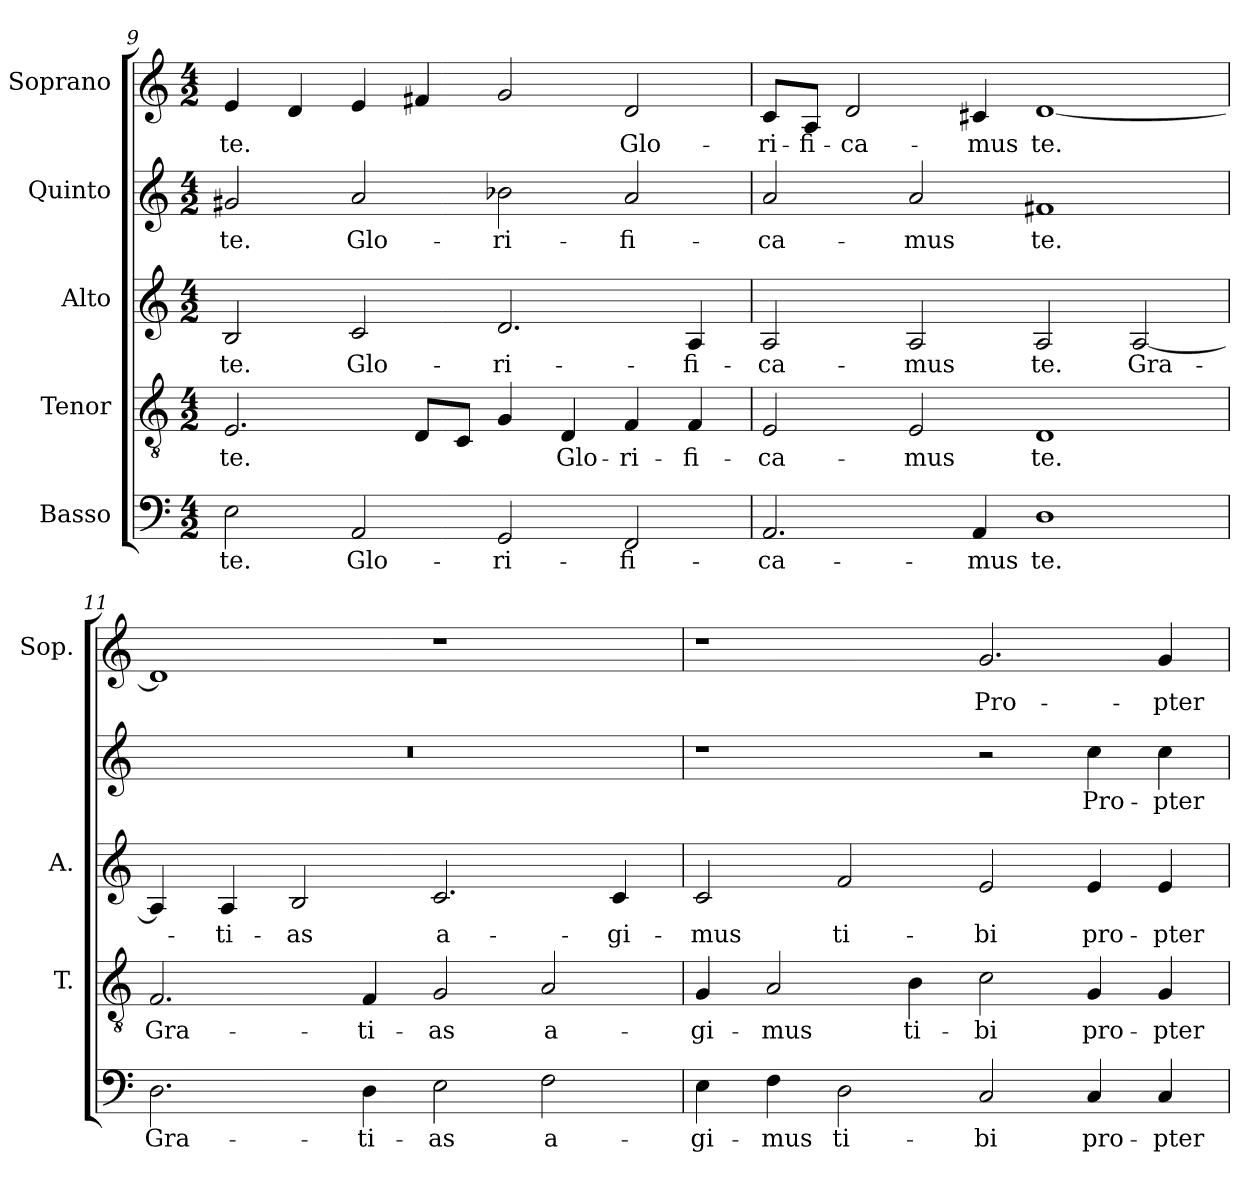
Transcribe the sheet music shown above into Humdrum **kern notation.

**kern	**text	**kern	**text	**kern	**text	**kern	**text	**kern	**text
*part5	*part5	*part4	*part4	*part3	*part3	*part2	*part2	*part1	*part1
*staff5	*staff5	*staff4	*staff4	*staff3	*staff3	*staff2	*staff2	*staff1	*staff1
*I"Basso	*	*I"Tenor	*	*I"Alto	*	*I"Quinto	*	*I"Soprano	*
*	*	*I'T.	*	*I'A.	*	*	*	*I'Sop.	*
*clefF4	*	*clefGv2	*	*clefG2	*	*clefG2	*	*clefG2	*
*	*	*ITrd7c12	*	*	*	*	*	*	*
*k[]	*	*k[]	*	*k[]	*	*k[]	*	*k[]	*
*C:	*	*C:	*	*C:	*	*C:	*	*C:	*
*M4/2	*	*M4/2	*	*M4/2	*	*M4/2	*	*M4/2	*
=9	=9	=9	=9	=9	=9	=9	=9	=9	=9
!	!LO:LY:b:color=#000000	!	!	!	!	!	!	!	!
!	!	!	!LO:LY:b:color=#000000	!	!	!	!	!	!
!	!	!	!	!	!LO:LY:b:color=#000000	!	!	!	!
!	!	!	!	!	!	!	!LO:LY:b:color=#000000	!	!
!	!	!	!	!	!	!	!	!	!LO:LY:b:color=#000000
2Ei\	te.	2.EEi/	te.	2Bi/	te.	2g#Xi/	te.	4ei/	te.
.	.	.	.	.	.	.	.	4di/	.
!	!LO:LY:b:color=#000000	!	!	!	!	!	!	!	!
!	!	!	!	!	!LO:LY:b:color=#000000	!	!	!	!
!	!	!	!	!	!	!	!LO:LY:b:color=#000000	!	!
2AAi/	Glo-	.	.	2ci/	Glo-	2ai/	Glo-	4ei/	.
.	.	8DDi/L	.	.	.	.	.	4f#Xi/	.
.	.	8CCi/J	.	.	.	.	.	.	.
!	!LO:LY:b:color=#000000	!	!	!	!	!	!	!	!
!	!	!	!	!	!LO:LY:b:color=#000000	!	!	!	!
!	!	!	!	!	!	!	!LO:LY:b:color=#000000	!	!
2GGi/	-ri-	4GGi/	.	2.di/	-ri-	2b-Xi\	-ri-	2gi/	.
!	!	!	!LO:LY:b:color=#000000	!	!	!	!	!	!
.	.	4DDi/	Glo-	.	.	.	.	.	.
!	!LO:LY:b:color=#000000	!	!	!	!	!	!	!	!
!	!	!	!LO:LY:b:color=#000000	!	!	!	!	!	!
!	!	!	!	!	!	!	!LO:LY:b:color=#000000	!	!
!	!	!	!	!	!	!	!	!	!LO:LY:b:color=#000000
2FFi/	-fi-	4FFi/	-ri-	.	.	2ai/	-fi-	2di/	Glo-
!	!	!	!LO:LY:b:color=#000000	!	!	!	!	!	!
!	!	!	!	!	!LO:LY:b:color=#000000	!	!	!	!
.	.	4FFi/	-fi-	4Ai/	-fi-	.	.	.	.
=10	=10	=10	=10	=10	=10	=10	=10	=10	=10
!	!LO:LY:b:color=#000000	!	!	!	!	!	!	!	!
!	!	!	!LO:LY:b:color=#000000	!	!	!	!	!	!
!	!	!	!	!	!LO:LY:b:color=#000000	!	!	!	!
!	!	!	!	!	!	!	!LO:LY:b:color=#000000	!	!
!	!	!	!	!	!	!	!	!	!LO:LY:b:color=#000000
2.AAi/	-ca-	2EEi/	-ca-	2Ai/	-ca-	2ai/	-ca-	8ci/L	-ri-
!	!	!	!	!	!	!	!	!	!LO:LY:b:color=#000000
.	.	.	.	.	.	.	.	8Ai/J	-fi-
!	!	!	!	!	!	!	!	!	!LO:LY:b:color=#000000
.	.	.	.	.	.	.	.	2di/	-ca-
!	!	!	!LO:LY:b:color=#000000	!	!	!	!	!	!
!	!	!	!	!	!LO:LY:b:color=#000000	!	!	!	!
!	!	!	!	!	!	!	!LO:LY:b:color=#000000	!	!
.	.	2EEi/	-mus	2Ai/	-mus	2ai/	-mus	.	.
!	!LO:LY:b:color=#000000	!	!	!	!	!	!	!	!
!	!	!	!	!	!	!	!	!	!LO:LY:b:color=#000000
4AAi/	-mus	.	.	.	.	.	.	4c#Xi/	-mus
!	!LO:LY:b:color=#000000	!	!	!	!	!	!	!	!
!	!	!	!LO:LY:b:color=#000000	!	!	!	!	!	!
!	!	!	!	!	!LO:LY:b:color=#000000	!	!	!	!
!	!	!	!	!	!	!	!LO:LY:b:color=#000000	!	!
!	!	!	!	!	!	!	!	!	!LO:LY:b:color=#000000
1Di	te.	1DDi	te.	2Ai/	te.	1f#Xi	te.	[1di	te.
!	!	!	!	!	!LO:LY:b:color=#000000	!	!	!	!
.	.	.	.	[2Ai/	Gra-	.	.	.	.
=11	=11	=11	=11	=11	=11	=11	=11	=11	=11
!	!LO:LY:b:color=#000000	!	!	!	!	!	!	!	!
!	!	!	!LO:LY:b:color=#000000	!	!	!LO:N:vis=1	!	!	!
2.Di\	Gra-	2.FFi/	Gra-	4Ai/]	.	0r	.	1di]	.
!	!	!	!	!	!LO:LY:b:color=#000000	!	!	!	!
.	.	.	.	4Ai/	-ti-	.	.	.	.
!	!	!	!	!	!LO:LY:b:color=#000000	!	!	!	!
.	.	.	.	2Bi/	-as	.	.	.	.
!	!LO:LY:b:color=#000000	!	!	!	!	!	!	!	!
!	!	!	!LO:LY:b:color=#000000	!	!	!	!	!	!
4Di\	-ti-	4FFi/	-ti-	.	.	.	.	.	.
!	!LO:LY:b:color=#000000	!	!	!	!	!	!	!	!
!	!	!	!LO:LY:b:color=#000000	!	!	!	!	!	!
!	!	!	!	!	!LO:LY:b:color=#000000	!	!	!	!
2Ei\	-as	2GGi/	-as	2.ci/	a-	.	.	1r	.
!	!LO:LY:b:color=#000000	!	!	!	!	!	!	!	!
!	!	!	!LO:LY:b:color=#000000	!	!	!	!	!	!
2Fi\	a-	2AAi/	a-	.	.	.	.	.	.
!	!	!	!	!	!LO:LY:b:color=#000000	!	!	!	!
.	.	.	.	4ci/	-gi-	.	.	.	.
!!LO:LB:g=z
=12	=12	=12	=12	=12	=12	=12	=12	=12	=12
!	!LO:LY:b:color=#000000	!	!	!	!	!	!	!	!
!	!	!	!LO:LY:b:color=#000000	!	!	!	!	!	!
!	!	!	!	!	!LO:LY:b:color=#000000	!	!	!	!
4Ei\	-gi-	4GGi/	-gi-	2ci/	-mus	1r	.	1r	.
!	!LO:LY:b:color=#000000	!	!	!	!	!	!	!	!
!	!	!	!LO:LY:b:color=#000000	!	!	!	!	!	!
4Fi\	-mus	2AAi/	-mus	.	.	.	.	.	.
!	!LO:LY:b:color=#000000	!	!	!	!	!	!	!	!
!	!	!	!	!	!LO:LY:b:color=#000000	!	!	!	!
2Di\	ti-	.	.	2fi/	ti-	.	.	.	.
!	!	!	!LO:LY:b:color=#000000	!	!	!	!	!	!
.	.	4BBi\	ti-	.	.	.	.	.	.
!	!LO:LY:b:color=#000000	!	!	!	!	!	!	!	!
!	!	!	!LO:LY:b:color=#000000	!	!	!	!	!	!
!	!	!	!	!	!LO:LY:b:color=#000000	!	!	!	!
!	!	!	!	!	!	!	!	!	!LO:LY:b:color=#000000
2Ci/	-bi	2Ci\	-bi	2ei/	-bi	2r	.	2.gi/	Pro-
!	!LO:LY:b:color=#000000	!	!	!	!	!	!	!	!
!	!	!	!LO:LY:b:color=#000000	!	!	!	!	!	!
!	!	!	!	!	!LO:LY:b:color=#000000	!	!	!	!
!	!	!	!	!	!	!	!LO:LY:b:color=#000000	!	!
4Ci/	pro-	4GGi/	pro-	4ei/	pro-	4cci\	Pro-	.	.
!	!LO:LY:b:color=#000000	!	!	!	!	!	!	!	!
!	!	!	!LO:LY:b:color=#000000	!	!	!	!	!	!
!	!	!	!	!	!LO:LY:b:color=#000000	!	!	!	!
!	!	!	!	!	!	!	!LO:LY:b:color=#000000	!	!
!	!	!	!	!	!	!	!	!	!LO:LY:b:color=#000000
4Ci/	-pter	4GGi/	-pter	4ei/	-pter	4cci\	-pter	4gi/	-pter
=	=	=	=	=	=	=	=	=	=
*-	*-	*-	*-	*-	*-	*-	*-	*-	*-
